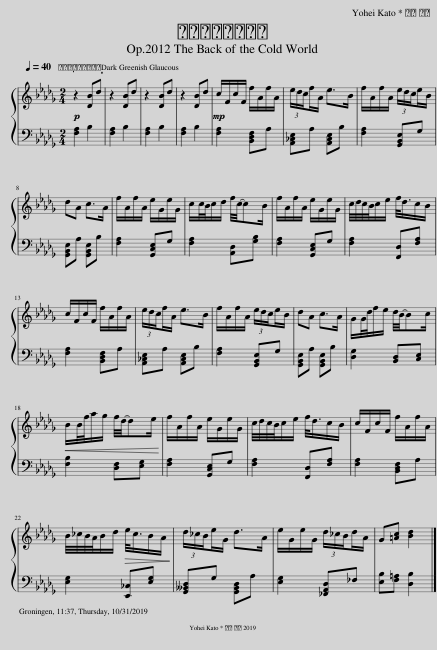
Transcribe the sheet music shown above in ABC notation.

X:1
%%score { 1 | 2 }
L:1/8
Q:1/4=40
M:2/4
I:linebreak $
K:Db
V:1 treble
V:2 bass
V:1
!p! z2 [DB]d | z2 [DB]d | z2 [DB]d | z2 [DB]d |!mp! c/F/c/F/ f/A/f/A/ | %5
 (3e/d/c/f/A/ e>B | f/A/f/A/ (3e/d/c/e/B/ |$ dA c>A | f/A/f/A/ e/G/e/G/ | c/c/4B/4c/d/ f/4c/4-cB/ | %10
 f/A/f/A/ e/G/e/G/ | c/4d/4c/4B/4c/e/ f/<d/c/B/ |$ c/F/c/F/ f/A/f/A/ | (3e/d/c/f/A/ e>B | f/A/f/A/ (3e/d/c/e/B/ | %15
 dA c>A | G/G/4d/4f/e/ d/4B/4-Bc/ |$!<(! B/B/4f/4a/g/ f/4d/4-de/!<)! | f/A/f/A/ e/G/e/G/ | c/4d/4c/4B/4c/e/ f/<d/c/B/ | %20
 c/F/c/F/ f/A/f/A/ |$ B/4_c/4B/4A/4B/d/!>(! e/<c/B/A/!>)! | (3d/_c/B/e/G/ d>A | e/G/e/G/ (3d/_c/B/d/A/ | G[=Ac] [Bd]2 |] %25
V:2
 [F,A,]2 B,2 | [F,A,]2 B,2 | [F,A,]2 B,2 | [F,A,]2 B,2 | [F,A,]2 [B,,D,F,]A, | %5
 [A,,_C,E,]A, [A,,C,E,]B, | [F,A,]2 [G,,B,,E,]G, |$ [G,,B,,E,]A, [G,,B,,E,]B, | [F,A,]2 [G,,C,E,]G, | [F,A,]2 [A,,D,][G,B,] | %10
 [F,A,]2 [G,,C,E,]G, | [F,A,]2 [F,,D,][F,A,] |$ [F,A,]2 [B,,D,F,]A, | [A,,_C,E,]A, [A,,C,E,]B, | [F,A,]2 [G,,B,,E,]G, | %15
 [G,,B,,E,]A, [G,,B,,E,]B, | [D,G,]2 [B,,D,][C,E,] |$ [F,B,]2 [D,F,][E,G,] | [F,A,]2 [G,,C,E,]G, | [F,A,]2 [F,,D,][F,A,] | %20
 [F,A,]2 [B,,D,F,]A, |$ [E,G,]2 [E,,_C,][E,G,] | [G,,__B,,D,]G, [G,,B,,D,]A, | [E,G,]2 [_F,,A,,D,]_F, | [E,B,][F,=A,] [D,B,]2 |] %25
